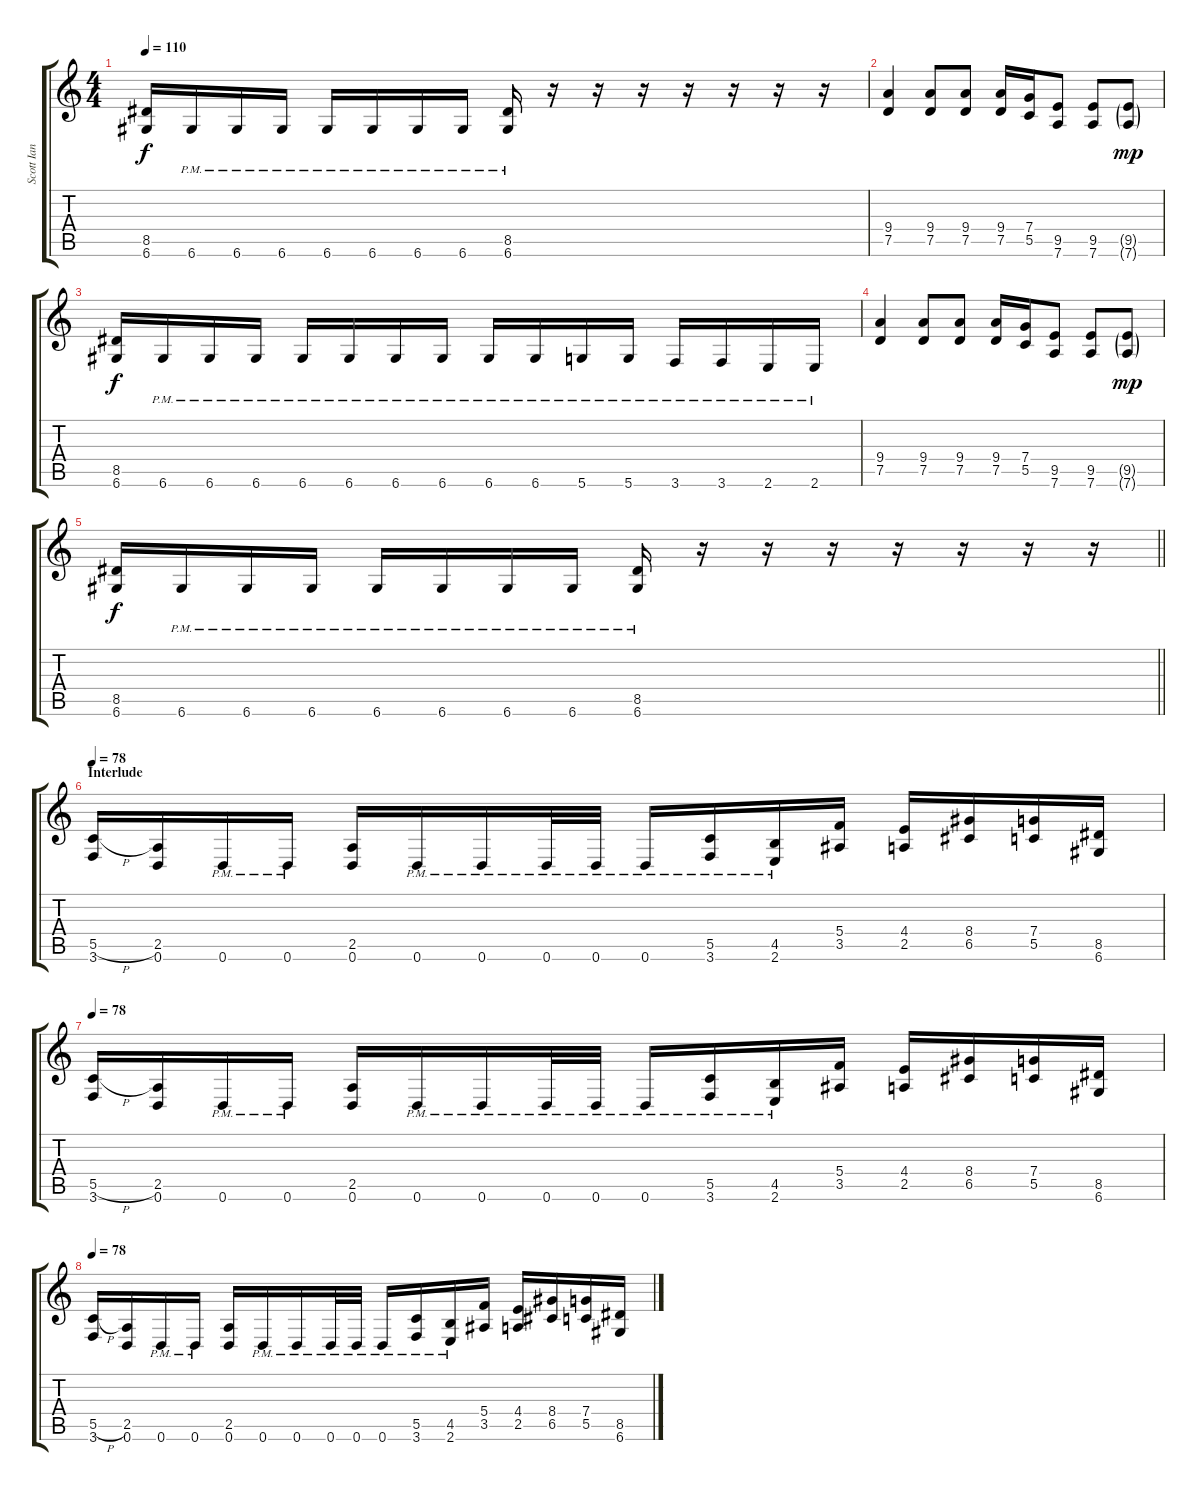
\track ("Scott Ian" "Scott Ian") {instrument distortionguitar}
\staff {score tabs}
\tuning (D4 A3 F3 C3 G2 D2) {hide}
\ts (4 4)
\tempo 110
\clef g2
\ks c
(8.5 6.6).16{dy f} 6.6{pm}.16 6.6{pm}.16 6.6{pm}.16 6.6{pm}.16 6.6{pm}.16 6.6{pm}.16 6.6{pm}.16 (8.5 6.6{pm}).16 r.16 r.16 r.16 r.16 r.16 r.16 r.16 |
(9.4 7.5).4 (9.4 7.5).8 (9.4 7.5).8 (9.4 7.5).16 (7.4 5.5).16 (9.5 7.6).8 (9.5 7.6).8 (9.5{g} 7.6{g}).8{dy mp} |
(8.5 6.6).16{dy f} 6.6{pm}.16 6.6{pm}.16 6.6{pm}.16 6.6{pm}.16 6.6{pm}.16 6.6{pm}.16 6.6{pm}.16 6.6{pm}.16 6.6{pm}.16 5.6{pm}.16 5.6{pm}.16 3.6{pm}.16 3.6{pm}.16 2.6{pm}.16 2.6{pm}.16 |
(9.4 7.5).4 (9.4 7.5).8 (9.4 7.5).8 (9.4 7.5).16 (7.4 5.5).16 (9.5 7.6).8 (9.5 7.6).8 (9.5{g} 7.6{g}).8{dy mp} |
\barLineRight lightlight
(8.5 6.6).16{dy f} 6.6{pm}.16 6.6{pm}.16 6.6{pm}.16 6.6{pm}.16 6.6{pm}.16 6.6{pm}.16 6.6{pm}.16 (8.5 6.6{pm}).16 r.16 r.16 r.16 r.16 r.16 r.16 r.16 |
\section ("" "Interlude")
\tempo 78
(5.5{h} 3.6).16 (2.5 0.6).16 0.6{pm}.16 0.6{pm}.16 (2.5 0.6).16 0.6{pm}.16 0.6{pm}.16 0.6{pm}.32 0.6{pm}.32 0.6{pm}.16 (5.5 3.6{pm}).16 (4.5 2.6{pm}).16 (5.4 3.5).16 (4.4 2.5).16 (8.4 6.5).16 (7.4 5.5).16 (8.5 6.6).16 |
\tempo 78
(5.5{h} 3.6).16 (2.5 0.6).16 0.6{pm}.16 0.6{pm}.16 (2.5 0.6).16 0.6{pm}.16 0.6{pm}.16 0.6{pm}.32 0.6{pm}.32 0.6{pm}.16 (5.5 3.6{pm}).16 (4.5 2.6{pm}).16 (5.4 3.5).16 (4.4 2.5).16 (8.4 6.5).16 (7.4 5.5).16 (8.5 6.6).16 |
\tempo 78
(5.5{h} 3.6).16 (2.5 0.6).16 0.6{pm}.16 0.6{pm}.16 (2.5 0.6).16 0.6{pm}.16 0.6{pm}.16 0.6{pm}.32 0.6{pm}.32 0.6{pm}.16 (5.5 3.6{pm}).16 (4.5 2.6{pm}).16 (5.4 3.5).16 (4.4 2.5).16 (8.4 6.5).16 (7.4 5.5).16 (8.5 6.6).16
